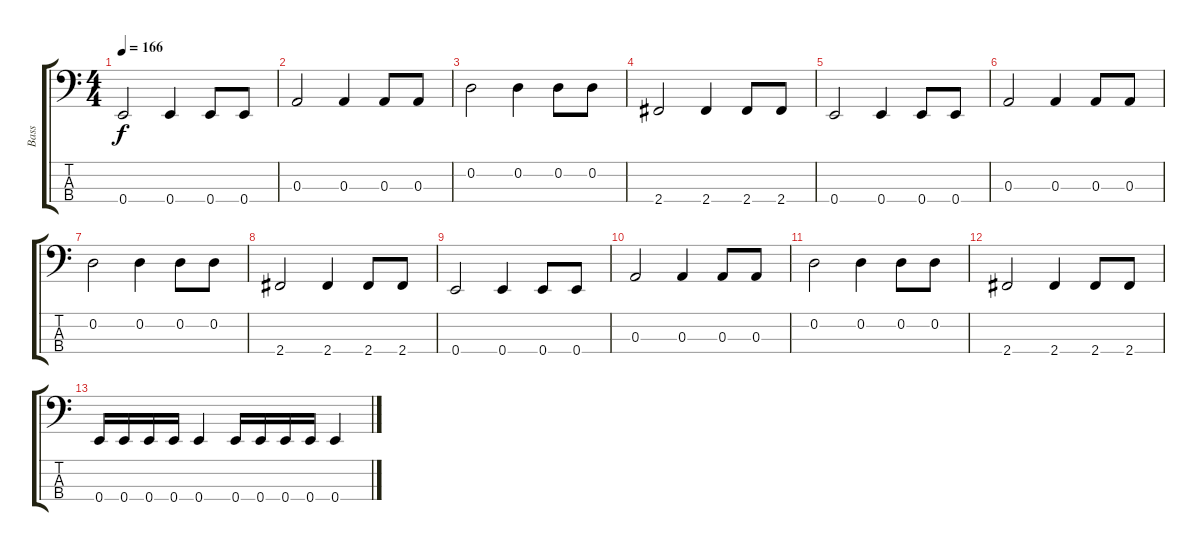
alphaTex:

\track ("Bass" "Bass") {instrument electricbasspick}
\staff {score tabs}
\tuning (G2 D2 A1 E1) {hide}
\ts (4 4)
\tempo 166
\clef f4
\ks c
0.4.2{dy f} 0.4.4 0.4.8 0.4.8 |
0.3.2 0.3.4 0.3.8 0.3.8 |
0.2.2 0.2.4 0.2.8 0.2.8 |
2.4.2 2.4.4 2.4.8 2.4.8 |
0.4.2 0.4.4 0.4.8 0.4.8 |
0.3.2 0.3.4 0.3.8 0.3.8 |
0.2.2 0.2.4 0.2.8 0.2.8 |
2.4.2 2.4.4 2.4.8 2.4.8 |
0.4.2 0.4.4 0.4.8 0.4.8 |
0.3.2 0.3.4 0.3.8 0.3.8 |
0.2.2 0.2.4 0.2.8 0.2.8 |
2.4.2 2.4.4 2.4.8 2.4.8 |
0.4.16 0.4.16 0.4.16 0.4.16 0.4.4 0.4.16 0.4.16 0.4.16 0.4.16 0.4.4
